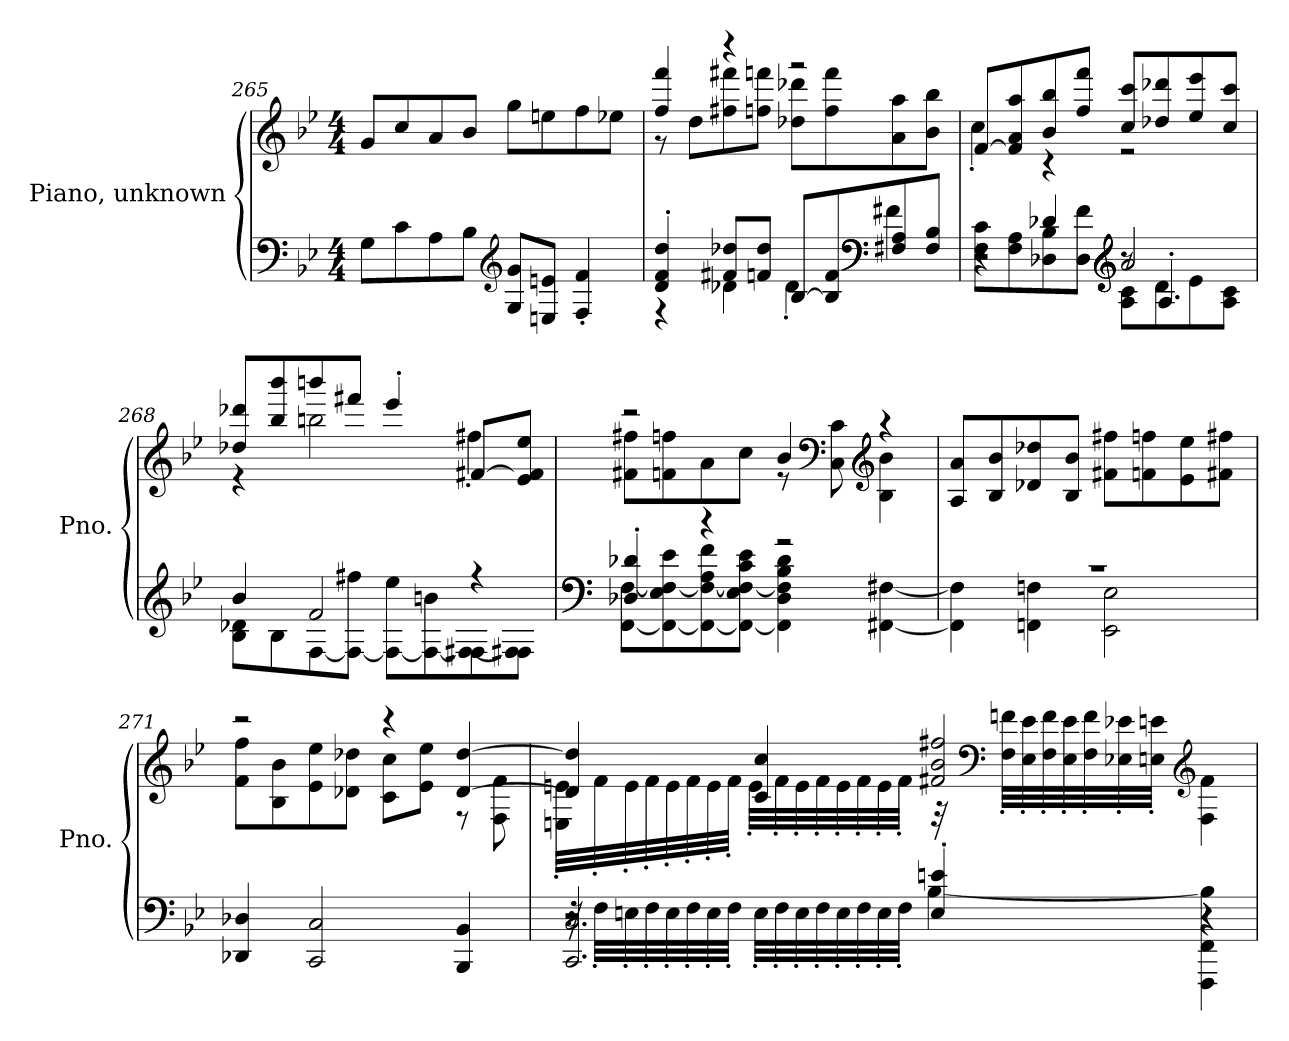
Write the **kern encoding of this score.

**kern	**kern
*part1	*part1
*staff2	*staff1
*I"Piano, unknown	*
*I'Pno.	*
*clefF4	*clefG2
*k[b-e-]	*k[b-e-]
*M4/4	*M4/4
=265	=265
8G\L	8g/L
8c\	8cc/
8A\	8a/
8B-\J	8b-/J
*clefG2	*
8G/ 8g/L	8gg\L
8En/ 8en/J	8een\
4F/' 4f/'	8ff\
.	8ee-X\J
!!LO:LB:g=z
=266	=266
*^	*^
4d/' 4f/' 4dd/'	4r	4ff/ 4fff/	8r
.	.	.	8dd\L
8f#X/ 8dd-X/L	4d-X\	4r	8ff#X\ 8fff#X\
8fn/ 8dd-/J	.	.	8ffn\ 8fffn\J
[8B-/L	4d-'\	2r	8dd-X\ 8ddd-X\L
8B-/] 8f/	.	.	8ff\ 8fff\
*clefF4	*	*	*
8F#X/ 8A/	4f#X\	.	8a\ 8aa\
8F#/ 8B-/J	.	.	8b-\ 8bb-\J
=267	=267	=267	=267
*	*^	*	*
4r	8F\ 8c\L	2r	[8f/L	4cc'\
.	8F\ 8A\	.	8f/] 8a/ 8aa/	.
4d-X/	8D-X\ 8B-\	.	8b-/ 8bb-/	4r
.	8D-\ 8f\J	.	8ff/ 8fff/J	.
*clefG2	*	*	*	*
2a/	8A\ 8c\L	8r	8cc/ 8ccc/L	2r
.	8d-\	4.A'/	8dd-X/ 8ddd-X/	.
.	8e-\	.	8ee-/ 8eee-/	.
.	8A\ 8c\J	.	8cc/ 8ccc/J	.
*	*v	*v	*	*
!!LO:LB:g=z	!!
=268	=268	=268	=268
4b-/	8B-\ 8d-X\L	8dd-X/ 8ddd-X/L	4r
.	8B-\	8bb-/ 8bbb-/	.
2f/	[8F\	8bbbn/	2bbn\
.	8F\_ 8ff#X\J	8fff#X/J	.
.	8F\_ 8ee-\L	4eee-'/	.
.	8F\_ 8bn\	.	.
4r	8F\_ 8F#X\	[8f#X/L	4ff#X'\
.	8F\] 8F#X\J	8e-/ 8f#/] 8ee-/J	.
=269	=269	=269	=269
*clefF4	*	*	*
4D-X/' 4d-X/'	[8FF\ [8F\L	2r	8f#X\ 8ff#X\L
.	8FF\_ 8E-\ 8F\_ 8e-\	.	8fn\ 8ffn\
4r	8FF\_ 8F\_ 8A\ 8f\	.	8a\
.	8FF\_ 8E-\ 8F\_ 8c\ 8e-\J	.	8cc\J
2r	4FF\] 4D-\ 4F\] 4B-\ 4d-\	4b-/	8r
*	*	*clefF4	*
.	.	.	8C\ 8c\
*	*	*clefG2	*
.	[4FF#X\ [4F#X\	4r	4B-\ 4b-\
*	*	*v	*v
=270	=270	=270
1r	4FF#\] 4F#\]	8A/ 8a/L
.	.	8B-/ 8b-/
.	4FFn\ 4Fn\	8d-X/ 8dd-X/
.	.	8B-/ 8b-/J
.	2EE-\ 2E-\	8f#X\ 8ff#X\L
.	.	8fn\ 8ffn\
.	.	8e-\ 8ee-\
.	.	8f#X\ 8ff#X\J
*v	*v	*
!!LO:LB:g=z
=271	=271
*	*^
4DD-X/ 4D-X/	2r	8f\ 8ff\L
.	.	8B-\ 8b-\
2CC/ 2C/	.	8e-\ 8ee-\
.	.	8d-X\ 8dd-X\J
.	4r	8c\ 8cc\L
.	.	8e-\ 8ee-\J
4BBB-/ 4BB-/	[4d-/ [4dd-/	8r
.	.	8F\ 8f\
=272	=272	=272
*^	*	*
*	*^	*	*
2r	32r	2.CC/ 2.C/	4d-/] 4dd-/]	32En\' 32en\'LLL
.	32F'\LLL	.	.	32f'\
.	32En'\	.	.	32e'\
.	32F'\	.	.	32f'\
.	32E'\	.	.	32e'\
.	32F'\	.	.	32f'\
.	32E'\	.	.	32e'\
.	32F'\JJJ	.	.	32f'\JJJ
.	32E'\LLL	.	4c/ 4cc/	32e'\LLL
.	32F'\	.	.	32f'\
.	32E'\	.	.	32e'\
.	32F'\	.	.	32f'\
.	32E'\	.	.	32e'\
.	32F'\	.	.	32f'\
.	32E'\	.	.	32e'\
.	32F'\JJJ	.	.	32f'\JJJ
4E/' 4en/'	[4B-\	.	2f#X/ 2b-/ 2ff#X/	32r
*	*	*	*clefF4	*
.	.	.	.	32F\' 32fn\'LLL
.	.	.	.	32E\' 32e\'
.	.	.	.	32F\' 32f\'
.	.	.	.	32E\' 32e\'
.	.	.	.	32F\' 32f\'
.	.	.	.	32E-X\' 32e-X\'
.	.	.	.	32En\' 32en\'JJJ
*	*	*	*clefG2	*
4r	4FFF\ 4FF\ 4B-\]	4r	.	4F\ 4f\
*v	*v	*v	*	*
*	*v	*v
=	=
*-	*-
